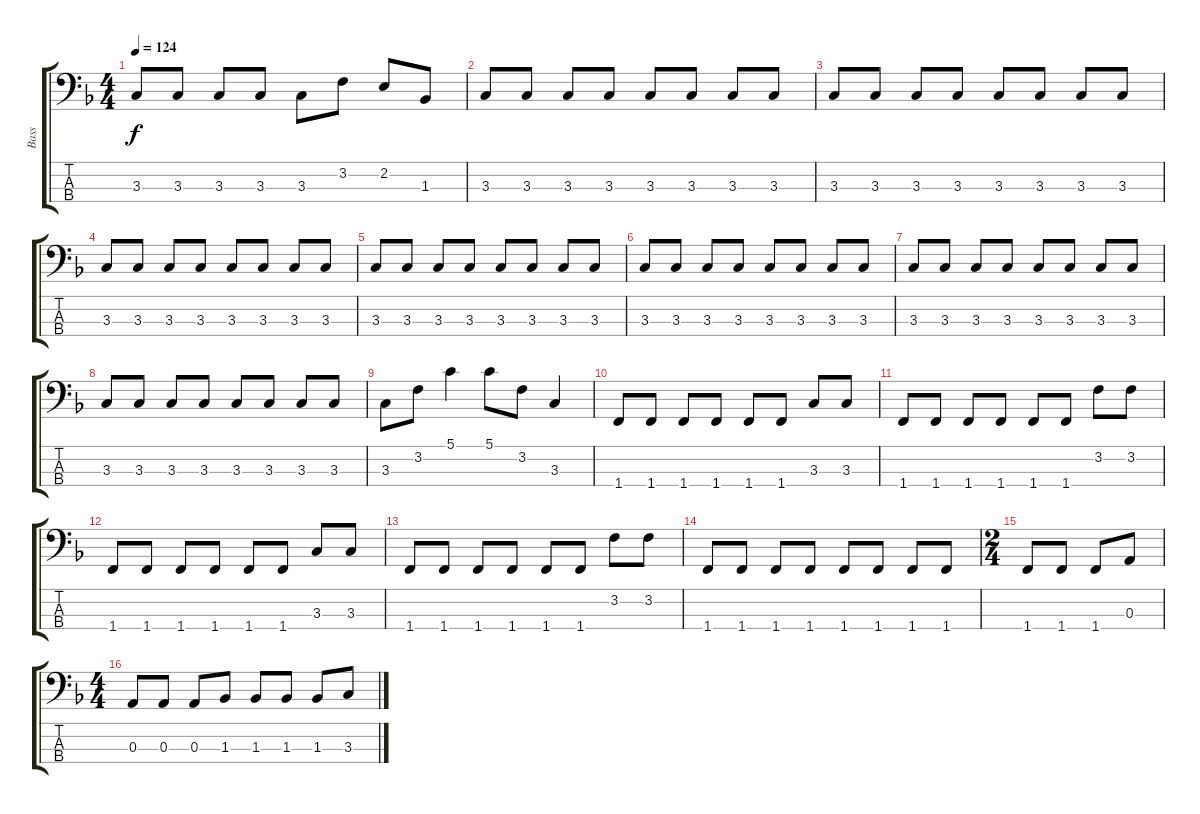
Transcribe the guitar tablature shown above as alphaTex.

\track ("Bass" "Bass") {instrument electricbassfinger}
\staff {score tabs}
\tuning (G2 D2 A1 E1) {hide}
\ts (4 4)
\tempo 124
\clef f4
\ks dminor
3.3.8{dy f} 3.3.8 3.3.8 3.3.8 3.3.8 3.2.8 2.2.8 1.3.8 |
3.3.8 3.3.8 3.3.8 3.3.8 3.3.8 3.3.8 3.3.8 3.3.8 |
3.3.8 3.3.8 3.3.8 3.3.8 3.3.8 3.3.8 3.3.8 3.3.8 |
3.3.8 3.3.8 3.3.8 3.3.8 3.3.8 3.3.8 3.3.8 3.3.8 |
3.3.8 3.3.8 3.3.8 3.3.8 3.3.8 3.3.8 3.3.8 3.3.8 |
3.3.8 3.3.8 3.3.8 3.3.8 3.3.8 3.3.8 3.3.8 3.3.8 |
3.3.8 3.3.8 3.3.8 3.3.8 3.3.8 3.3.8 3.3.8 3.3.8 |
3.3.8 3.3.8 3.3.8 3.3.8 3.3.8 3.3.8 3.3.8 3.3.8 |
3.3.8 3.2.8 5.1.4 5.1.8 3.2.8 3.3.4 |
1.4.8 1.4.8 1.4.8 1.4.8 1.4.8 1.4.8 3.3.8 3.3.8 |
1.4.8 1.4.8 1.4.8 1.4.8 1.4.8 1.4.8 3.2.8 3.2.8 |
1.4.8 1.4.8 1.4.8 1.4.8 1.4.8 1.4.8 3.3.8 3.3.8 |
1.4.8 1.4.8 1.4.8 1.4.8 1.4.8 1.4.8 3.2.8 3.2.8 |
1.4.8 1.4.8 1.4.8 1.4.8 1.4.8 1.4.8 1.4.8 1.4.8 |
\ts (2 4)
1.4.8 1.4.8 1.4.8 0.3.8 |
\ts (4 4)
0.3.8 0.3.8 0.3.8 1.3.8 1.3.8 1.3.8 1.3.8 3.3.8
